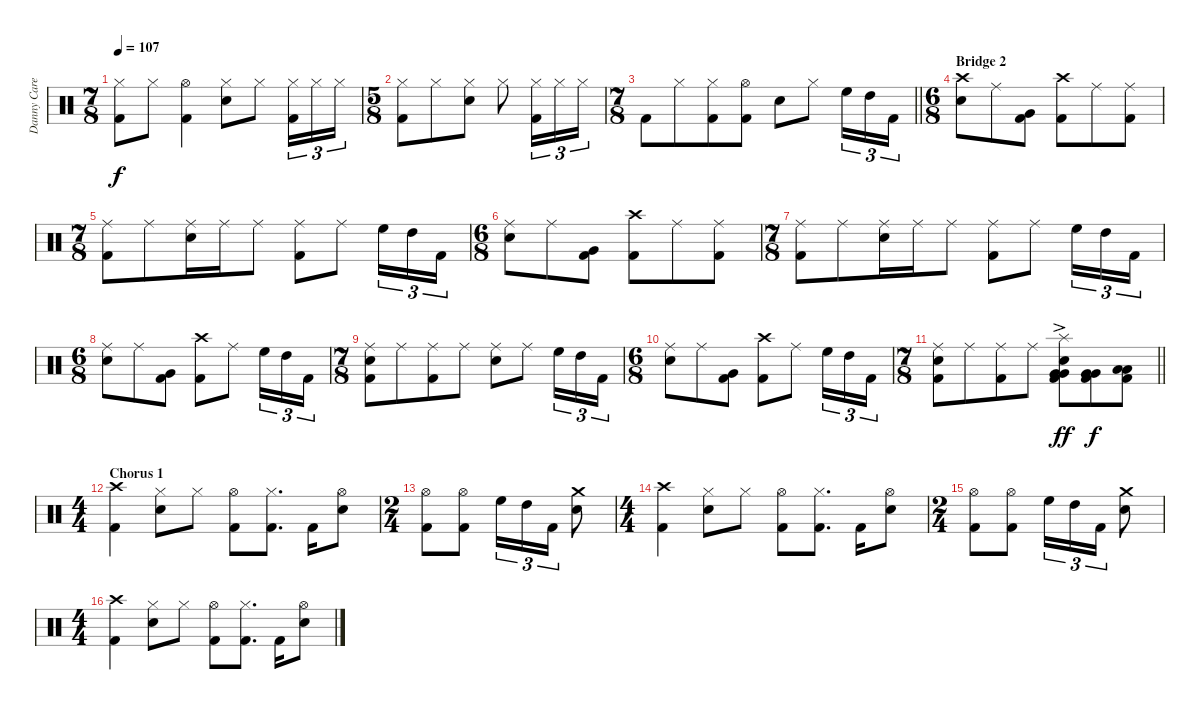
\track ("Danny Carey" "Danny Care") {instrument percussion}
\staff {score}
\articulation defaults
\ts (7 8)
\tempo 107
\clef neutral
\ks c
("Hi-Hat (closed)" "Kick (hit) 2").8{dy f} "Hi-Hat (closed)".8 ("Hi-Hat (open)" "Kick (hit) 2").4 ("Hi-Hat (closed)" "Electric Snare (hit)").8 "Hi-Hat (closed)".8 ("Hi-Hat (closed)" "Kick (hit) 2").16{tu (3 2)} "Hi-Hat (closed)".16{tu (3 2)} "Hi-Hat (closed)".16{tu (3 2)} |
\ts (5 8)
("Hi-Hat (closed)" "Kick (hit) 2").8 "Hi-Hat (closed)".8 ("Hi-Hat (closed)" "Electric Snare (hit)").8 "Hi-Hat (closed)".8 ("Hi-Hat (closed)" "Kick (hit) 2").16{tu (3 2)} "Hi-Hat (closed)".16{tu (3 2)} "Hi-Hat (closed)".16{tu (3 2)} |
\ts (7 8)
\barLineRight lightlight "Kick (hit) 2".8 "Hi-Hat (closed)".8
("Hi-Hat (closed)" "Kick (hit) 2").8 ("Hi-Hat (open)" "Kick (hit) 2").8 "Electric Snare (hit)".8 "Hi-Hat (closed)".8 "High Floor Tom (hit)".16{tu (3 2)} "High Tom (hit)".16{tu (3 2)} "Kick (hit) 2".16{tu (3 2)} |
\ts (6 8)
\section ("" "Bridge 2")
("Crash high (hit)" "Electric Snare (hit)").8 "Ride (middle)".8 ("Very Low Tom (hit)" "Kick (hit) 2").8 ("Crash high (hit)" "Kick (hit) 2").8 "Ride (middle)".8 ("Ride (middle)" "Kick (hit) 2").8 |
\ts (7 8)
("Ride (middle)" "Kick (hit) 2").8 "Ride (middle)".8 ("Ride (middle)" "Electric Snare (hit)").16 "Ride (middle)".16 "Ride (middle)".8 ("Ride (middle)" "Kick (hit) 2").8 "Ride (middle)".8 "High Floor Tom (hit)".16{tu (3 2)} "High Tom (hit)".16{tu (3 2)} "Kick (hit) 2".16{tu (3 2)} |
\ts (6 8)
("Ride (middle)" "Electric Snare (hit)").8 "Ride (middle)".8 ("Very Low Tom (hit)" "Kick (hit) 2").8 ("Crash high (hit)" "Kick (hit) 2").8 "Ride (middle)".8 ("Ride (middle)" "Kick (hit) 2").8 |
\ts (7 8)
("Ride (middle)" "Kick (hit) 2").8 "Ride (middle)".8 ("Ride (middle)" "Electric Snare (hit)").16 "Ride (middle)".16 "Ride (middle)".8 ("Ride (middle)" "Kick (hit) 2").8 "Ride (middle)".8 "High Floor Tom (hit)".16{tu (3 2)} "High Tom (hit)".16{tu (3 2)} "Kick (hit) 2".16{tu (3 2)} |
\ts (6 8)
("Ride (middle)" "Electric Snare (hit)").8 "Ride (middle)".8 ("Very Low Tom (hit)" "Kick (hit) 2").8 ("Crash high (hit)" "Kick (hit) 2").8 "Ride (middle)".8 "High Floor Tom (hit)".16{tu (3 2)} "High Tom (hit)".16{tu (3 2)} "Kick (hit) 2".16{tu (3 2)} |
\ts (7 8)
("Ride (middle)" "Electric Snare (hit)" "Kick (hit) 2").8 "Ride (middle)".8 ("Ride (middle)" "Kick (hit) 2").8 "Ride (middle)".8 ("Ride (middle)" "Electric Snare (hit)").8 "Ride (middle)".8 "High Floor Tom (hit)".16{tu (3 2)} "High Tom (hit)".16{tu (3 2)} "Kick (hit) 2".16{tu (3 2)} |
\ts (6 8)
("Ride (middle)" "Electric Snare (hit)").8 "Ride (middle)".8 ("Very Low Tom (hit)" "Kick (hit) 2").8 ("Crash high (hit)" "Kick (hit) 2").8 "Ride (middle)".8 "High Floor Tom (hit)".16{tu (3 2)} "High Tom (hit)".16{tu (3 2)} "Kick (hit) 2".16{tu (3 2)} |
\ts (7 8)
\barLineRight lightlight
("Ride (middle)" "Electric Snare (hit)" "Kick (hit) 2").8 "Ride (middle)".8 ("Ride (middle)" "Kick (hit) 2").8 "Ride (middle)".8 ("Splash (hit)" "Very Low Tom (hit)" "Very Low Tom (hit)" "Electric Snare (hit)" "Kick (hit) 2"{ac}).8{dy ff} ("Very Low Tom (hit)" "Very Low Tom (hit)" "Kick (hit) 2").8{dy f} ("Low Floor Tom (hit)" "Low Floor Tom (hit)" "Kick (hit) 2").8 |
\ts (4 4)
\section ("" "Chorus 1")
("Crash high (hit)" "Kick (hit) 2").4 ("Hi-Hat (closed)" "Electric Snare (hit)").8 "Hi-Hat (closed)".8 ("Hi-Hat (open)" "Kick (hit) 2").8 ("Hi-Hat (closed)" "Kick (hit) 2").8{d} "Kick (hit) 2".16 ("Hi-Hat (open)" "Electric Snare (hit)").8 |
\ts (2 4)
("Hi-Hat (open)" "Kick (hit) 2").8 ("Hi-Hat (open)" "Kick (hit) 2").8 "High Floor Tom (hit)".16{tu (3 2)} "High Tom (hit)".16{tu (3 2)} "Kick (hit) 2".16{tu (3 2)} ("Crash medium (hit)" "Electric Snare (hit)").8 |
\ts (4 4)
("Crash high (hit)" "Kick (hit) 2").4 ("Hi-Hat (closed)" "Electric Snare (hit)").8 "Hi-Hat (closed)".8 ("Hi-Hat (open)" "Kick (hit) 2").8 ("Hi-Hat (closed)" "Kick (hit) 2").8{d} "Kick (hit) 2".16 ("Hi-Hat (open)" "Electric Snare (hit)").8 |
\ts (2 4)
("Hi-Hat (open)" "Kick (hit) 2").8 ("Hi-Hat (open)" "Kick (hit) 2").8 "High Floor Tom (hit)".16{tu (3 2)} "High Tom (hit)".16{tu (3 2)} "Kick (hit) 2".16{tu (3 2)} ("Crash medium (hit)" "Electric Snare (hit)").8 |
\ts (4 4)
("Crash high (hit)" "Kick (hit) 2").4 ("Hi-Hat (closed)" "Electric Snare (hit)").8 "Hi-Hat (closed)".8 ("Hi-Hat (open)" "Kick (hit) 2").8 ("Hi-Hat (closed)" "Kick (hit) 2").8{d} "Kick (hit) 2".16 ("Hi-Hat (open)" "Electric Snare (hit)").8
